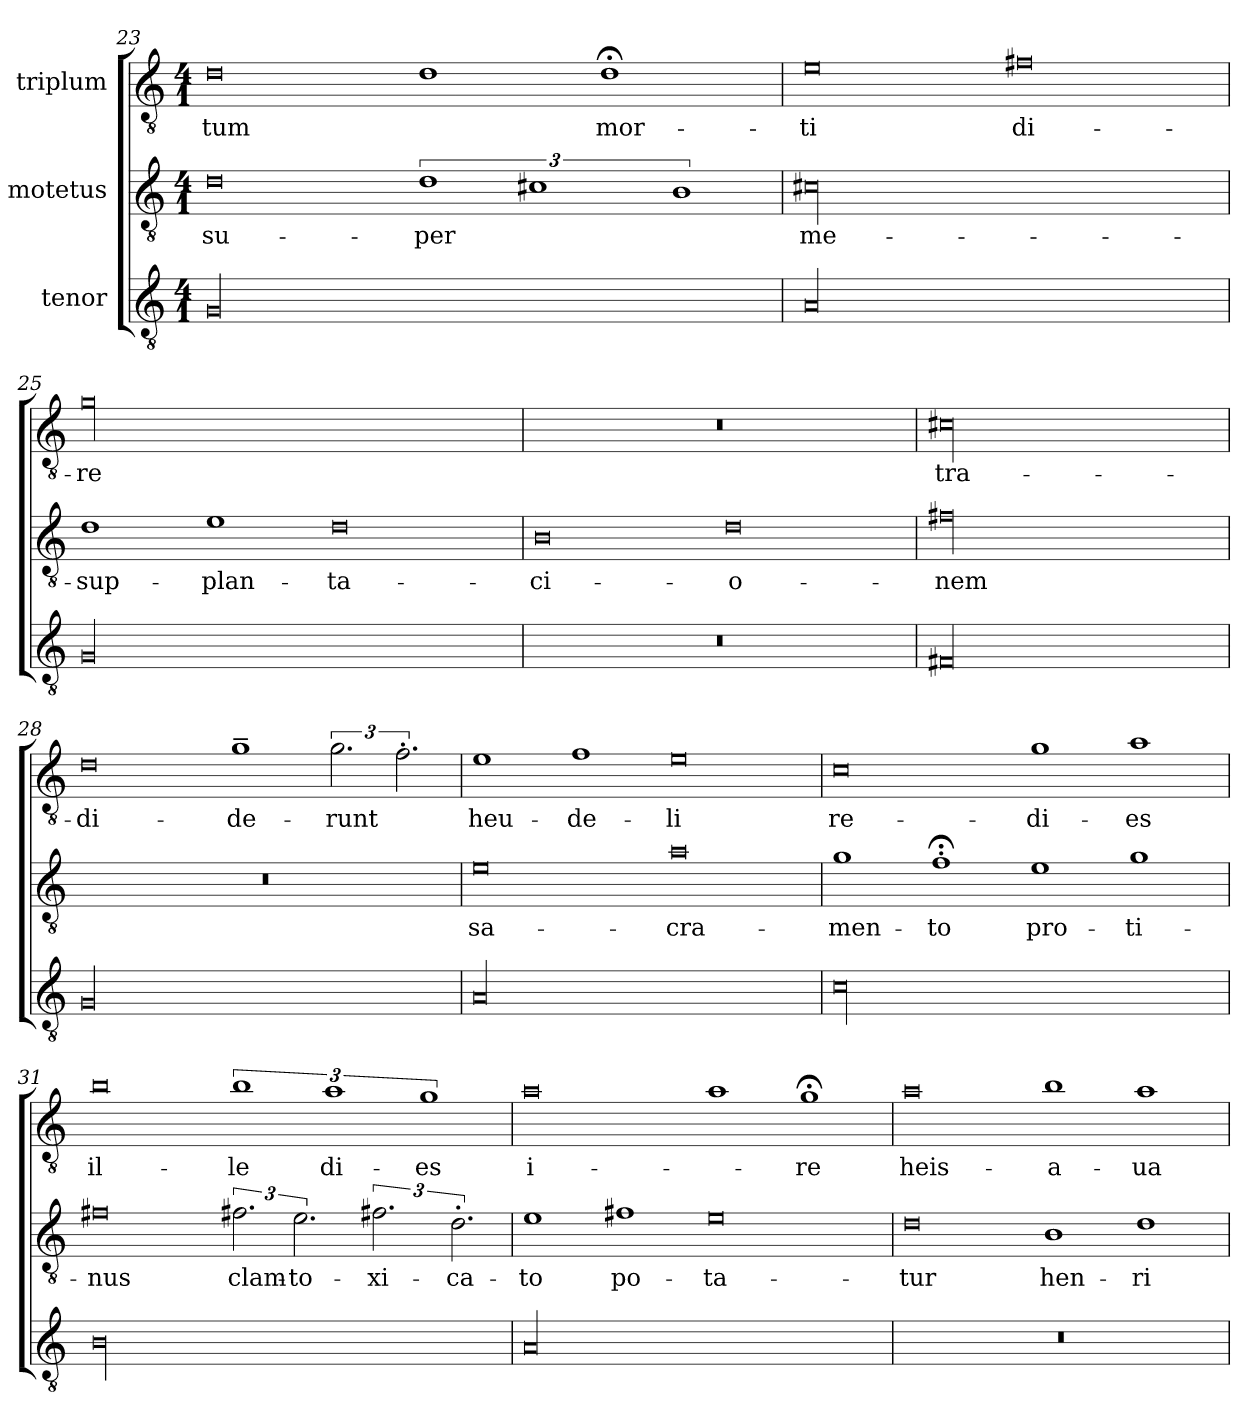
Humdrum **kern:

**kern	**kern	**text	**kern	**text
*part3	*part2	*part2	*part1	*part1
*staff3	*staff2	*staff2	*staff1	*staff1
*I"tenor	*I"motetus	*	*I"triplum	*
*clefGv2	*clefGv2	*	*clefGv2	*
*k[]	*k[]	*	*k[]	*
*C:	*C:	*	*C:	*
*M4/1	*M4/1	*	*M4/1	*
=23	=23	=23	=23	=23
00G/	0d\	su-	0d\	-tum
.	3%2d\	-per	1d\	.
.	3%2c#X\	.	.	.
.	.	.	1d;<\	mor-
.	3%2B\	.	.	.
=24	=24	=24	=24	=24
00A/	00c#Xi\	me-	0e\	-ti
.	.	.	0f#Xi\	di-
=25	=25	=25	=25	=25
00G/	1d\	sup-	00g\	-re
.	1e\	-plan-	.	.
.	0d\	-ta-	.	.
!!LO:LB:g=z
=26	=26	=26	=26	=26
00r	0B\	-ci-	00r	.
.	0d\	-o-	.	.
=27	=27	=27	=27	=27
00F#Xi/	00f#X\	-nem	00c#X\	tra-
=28	=28	=28	=28	=28
00G/	00r	.	0d\	-di-
.	.	.	1g~\	-de-
.	.	.	3.g\	-runt
.	.	.	3.f'\	.
=29	=29	=29	=29	=29
00A/	0e\	sa-	1e\	heu-
.	.	.	1f\	de-
.	0a\	-cra-	0e\	-li
=30	=30	=30	=30	=30
00c\	1g\	-men-	0c\	re-
.	1f;<'\	-to	.	.
.	1e\	pro-	1g\	di-
.	1g\	-ti-	1a\	-es
=31	=31	=31	=31	=31
00B\	0f#X\	-nus	0b\	il-
.	3.f#Xi\	clam-	3%2b\	-le
.	3.e\	to-	.	.
.	.	.	3%2a\	di-
.	3.f#Xi\	-xi-	.	.
.	.	.	3%2g\	-es
.	3.d'\	-ca-	.	.
!!LO:PB:g=z
=32	=32	=32	=32	=32
00A/	1e\	-to	0a\	i-
.	1f#X\	po-	.	.
.	0e\	-ta-	1a\	.
.	.	.	1g;<\	-re
=33	=33	=33	=33	=33
00r	0d\	-tur	0a\	heis-
.	1B\	hen-	1b\	a-
.	1d\	-ri-	1a\	-ua-
=	=	=	=	=
*-	*-	*-	*-	*-
